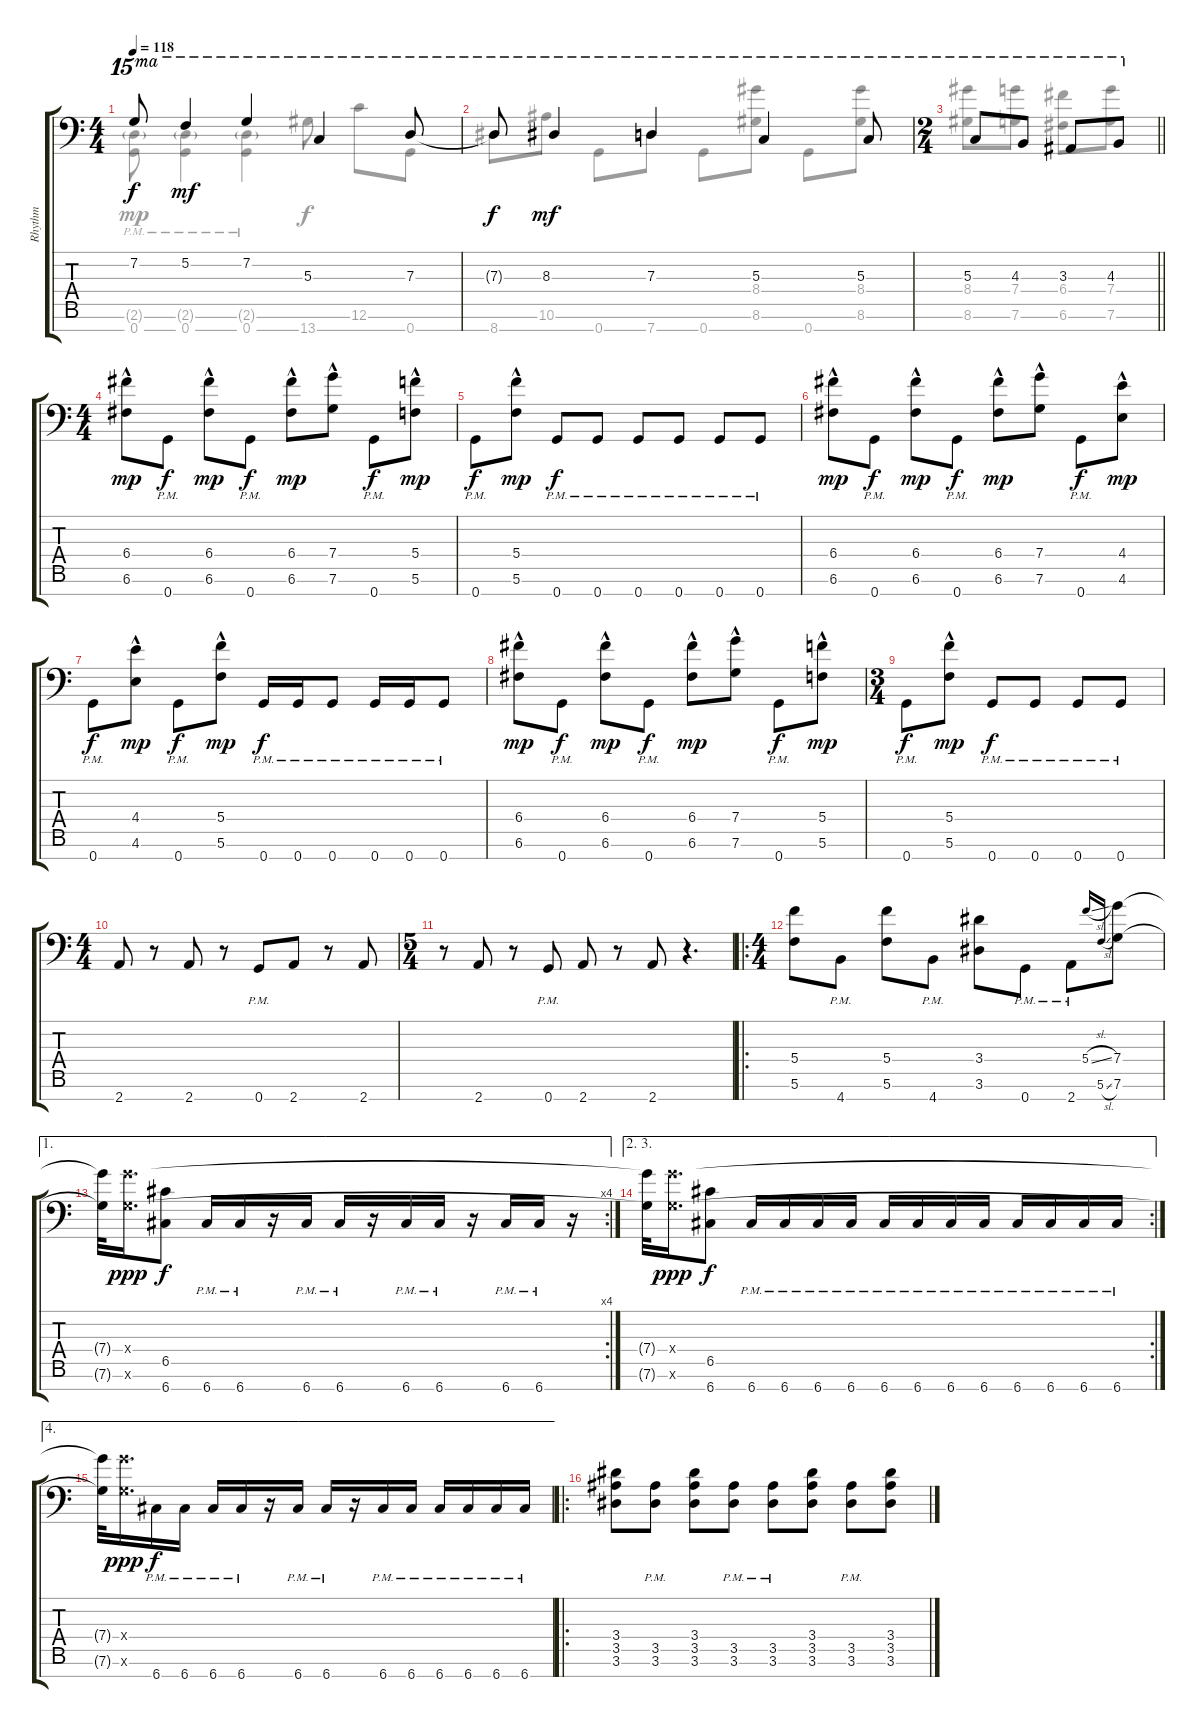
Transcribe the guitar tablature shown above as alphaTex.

\track ("Rhythm" "Rhythm") {instrument distortionguitar}
\staff {score tabs}
\tuning (E4 C4 G3 C3 G2 C2 G1) {hide}
\voice
\ts (4 4)
\tempo 118
\clef f4
\ks c
7.2{t}.8{ot 15ma dy f} 5.2.4{ot 15ma dy mf} 7.2.4{ot 15ma} 5.3.4{ot 15ma} 7.3.8{ot 15ma} |
7.3{t}.8{ot 15ma dy f} 8.3.4{ot 15ma dy mf} 7.3.4{ot 15ma} 5.3.4{ot 15ma} 5.3.8{ot 15ma} |
\ts (2 4)
\barLineRight lightlight
5.3.8{ot 15ma} 4.3.8{ot 15ma} 3.3.8{ot 15ma} 4.3.8{ot 15ma} |
\ts (4 4)
(6.4{hac} 6.6{hac}).8{dy mp} 0.7{pm}.8{dy f} (6.4{hac} 6.6{hac}).8{dy mp} 0.7{pm}.8{dy f} (6.4{hac} 6.6{hac}).8{dy mp} (7.4{hac} 7.6{hac}).8 0.7{pm}.8{dy f} (5.4{hac} 5.6{hac}).8{dy mp} |
0.7{pm}.8{dy f} (5.4{hac} 5.6{hac}).8{dy mp} 0.7{pm}.8{dy f} 0.7{pm}.8 0.7{pm}.8 0.7{pm}.8 0.7{pm}.8 0.7{pm}.8 |
(6.4{hac} 6.6{hac}).8{dy mp} 0.7{pm}.8{dy f} (6.4{hac} 6.6{hac}).8{dy mp} 0.7{pm}.8{dy f} (6.4{hac} 6.6{hac}).8{dy mp} (7.4{hac} 7.6{hac}).8 0.7{pm}.8{dy f} (4.4{hac} 4.6{hac}).8{dy mp} |
0.7{pm}.8{dy f} (4.4{hac} 4.6{hac}).8{dy mp} 0.7{pm}.8{dy f} (5.4{hac} 5.6{hac}).8{dy mp} 0.7{pm}.16{dy f} 0.7{pm}.16 0.7{pm}.8 0.7{pm}.16 0.7{pm}.16 0.7{pm}.8 |
(6.4{hac} 6.6{hac}).8{dy mp} 0.7{pm}.8{dy f} (6.4{hac} 6.6{hac}).8{dy mp} 0.7{pm}.8{dy f} (6.4{hac} 6.6{hac}).8{dy mp} (7.4{hac} 7.6{hac}).8 0.7{pm}.8{dy f} (5.4{hac} 5.6{hac}).8{dy mp} |
\ts (3 4)
0.7{pm}.8{dy f} (5.4{hac} 5.6{hac}).8{dy mp} 0.7{pm}.8{dy f} 0.7{pm}.8 0.7{pm}.8 0.7{pm}.8 |
\ts (4 4)
2.7.8 r.8 2.7.8 r.8 0.7{pm}.8 2.7.8 r.8 2.7.8 |
\ts (5 4)
r.8 2.7.8 r.8 0.7{pm}.8 2.7.8 r.8 2.7.8 r.4{d} |
\ro
\ts (4 4)
(5.4 5.6).8 4.7{pm}.8 (5.4 5.6).8 4.7{pm}.8 (3.4 3.6).8 0.7{pm}.8 2.7{pm}.8 5.4{sl}.16{gr onbeat} 5.6{sl}.16{gr onbeat} (7.4 7.6).8 |
\ae 1
\rc 4
(7.4{t} 7.6{t}).32 (7.4{x} 7.6{x}).16{d dy ppp} (6.5 6.7).8{dy f} 6.7{pm}.16 6.7{pm}.16 r.16 6.7{pm}.16 6.7{pm}.16 r.16 6.7{pm}.16 6.7{pm}.16 r.16 6.7{pm}.16 6.7{pm}.16 r.16 |
\ae (2 3)
\rc 2
(7.4{t} 7.6{t}).32 (7.4{x} 7.6{x}).16{d dy ppp} (6.5 6.7).8{dy f} 6.7{pm}.16 6.7{pm}.16 6.7{pm}.16 6.7{pm}.16 6.7{pm}.16 6.7{pm}.16 6.7{pm}.16 6.7{pm}.16 6.7{pm}.16 6.7{pm}.16 6.7{pm}.16 6.7{pm}.16 |
\ae 4
(7.4{t} 7.6{t}).32 (7.4{x} 7.6{x}).16{d dy ppp} 6.7{pm}.16{dy f} 6.7{pm}.16 6.7{pm}.16 6.7{pm}.16 r.16 6.7{pm}.16 6.7{pm}.16 r.16 6.7{pm}.16 6.7{pm}.16 6.7{pm}.16 6.7{pm}.16 6.7{pm}.16 6.7{pm}.16 |
\ro
(3.4 3.5 3.6).8 (3.5{pm} 3.6{pm}).8 (3.4 3.5 3.6).8 (3.5{pm} 3.6{pm}).8 (3.5{pm} 3.6{pm}).8 (3.4 3.5 3.6).8 (3.5{pm} 3.6{pm}).8 (3.4 3.5 3.6).8
\voice
\clef f4
\ottava regular
\simile none
\ks c
(2.6{g pm} 0.7{pm}).8{dy mp} (2.6{g pm} 0.7{pm}).4 (2.6{g pm} 0.7{pm}).4 13.7.8{dy f} 12.6.8 0.7.8 |
8.7.8 10.6.8 0.7.8 7.7.8 0.7.8 (8.4 8.6).8 0.7.8 (8.4 8.6).8 |
\barLineRight lightlight
(8.4 8.6).8 (7.4 7.6).8 (6.4 6.6).8 (7.4 7.6).8 |
|
|
|
|
|
|
|
|
|
|
|
|
